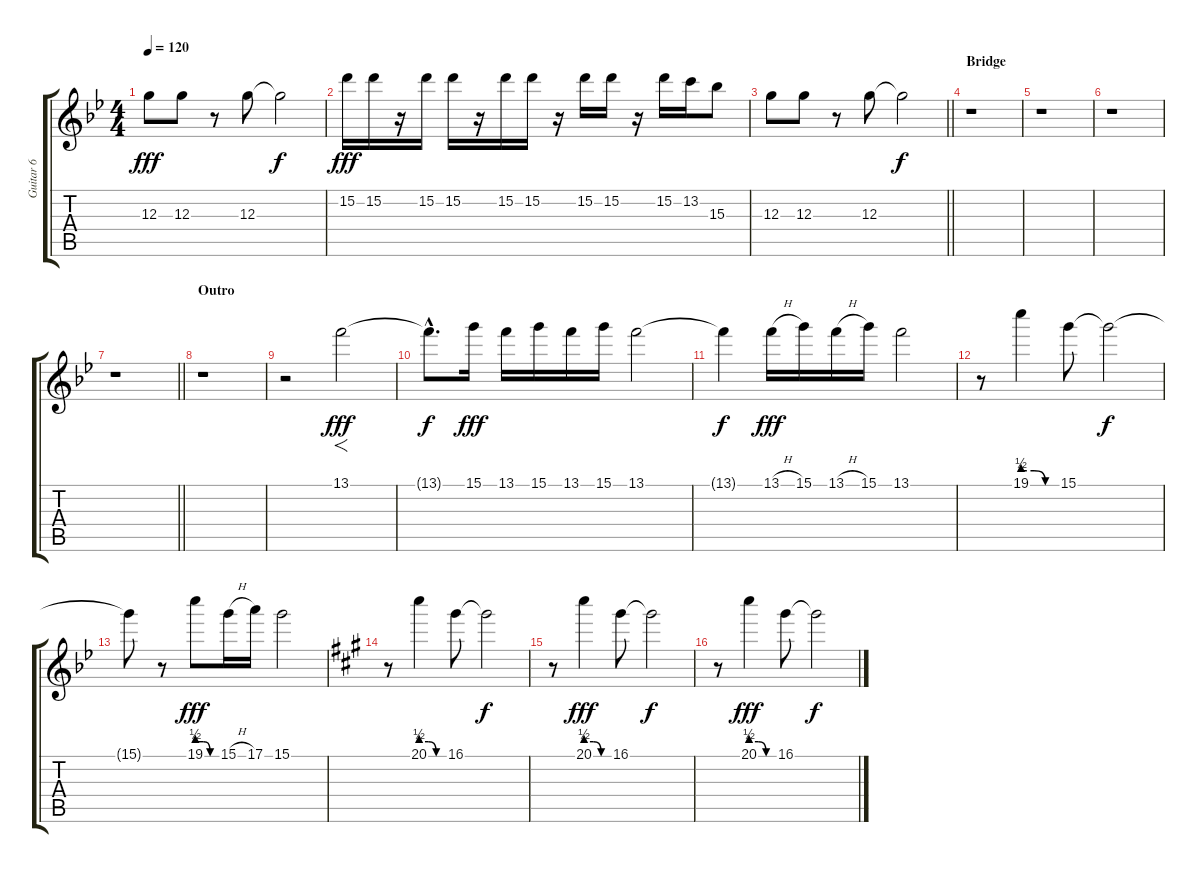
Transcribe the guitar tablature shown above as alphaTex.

\track ("Guitar 6" "Guitar 6") {instrument distortionguitar}
\staff {score tabs}
\tuning (E4 B3 G3 D3 A2 E2) {hide}
\ts (4 4)
\tempo 120
\clef g2
\ks bb
12.3.8{dy fff} 12.3.8 r.8 12.3.8 12.3{t}.2{dy f} |
15.2.16{dy fff} 15.2.16 r.16 15.2.16 15.2.16 r.16 15.2.16 15.2.16 r.16 15.2.16 15.2.16 r.16 15.2.16 13.2.16 15.3.8 |
\barLineRight lightlight
12.3.8 12.3.8 r.8 12.3.8 12.3{t}.2{dy f} |
\section ("" "Bridge")
r.1 |
r.1 |
r.1 |
\barLineRight lightlight
r.1 |
\section ("" "Outro")
r.1 |
r.2 13.1.2{f dy fff} |
13.1{hac t}.8{d dy f} 15.1.16{dy fff} 13.1.16 15.1.16 13.1.16 15.1.16 13.1.2 |
13.1{t}.4{dy f} 13.1{h}.16{dy fff} 15.1.16 13.1{h}.16 15.1.16 13.1.2 |
r.8 19.1{be (custom 0 2 20 2 40 0 60 0)}.4 15.1.8 15.1{t}.2{dy f} |
15.1{t}.8 r.8 19.1{be (custom 0 2 20 2 40 0 60 0)}.8{dy fff} 15.1{h}.16 17.1.16 15.1.2 |
\ks a
r.8 20.1{be (custom 0 2 20 2 40 0 60 0)}.4 16.1.8 16.1{t}.2{dy f} |
r.8 20.1{be (custom 0 2 20 2 40 0 60 0)}.4{dy fff} 16.1.8 16.1{t}.2{dy f} |
r.8 20.1{be (custom 0 2 20 2 40 0 60 0)}.4{dy fff} 16.1.8 16.1{t}.2{dy f}
